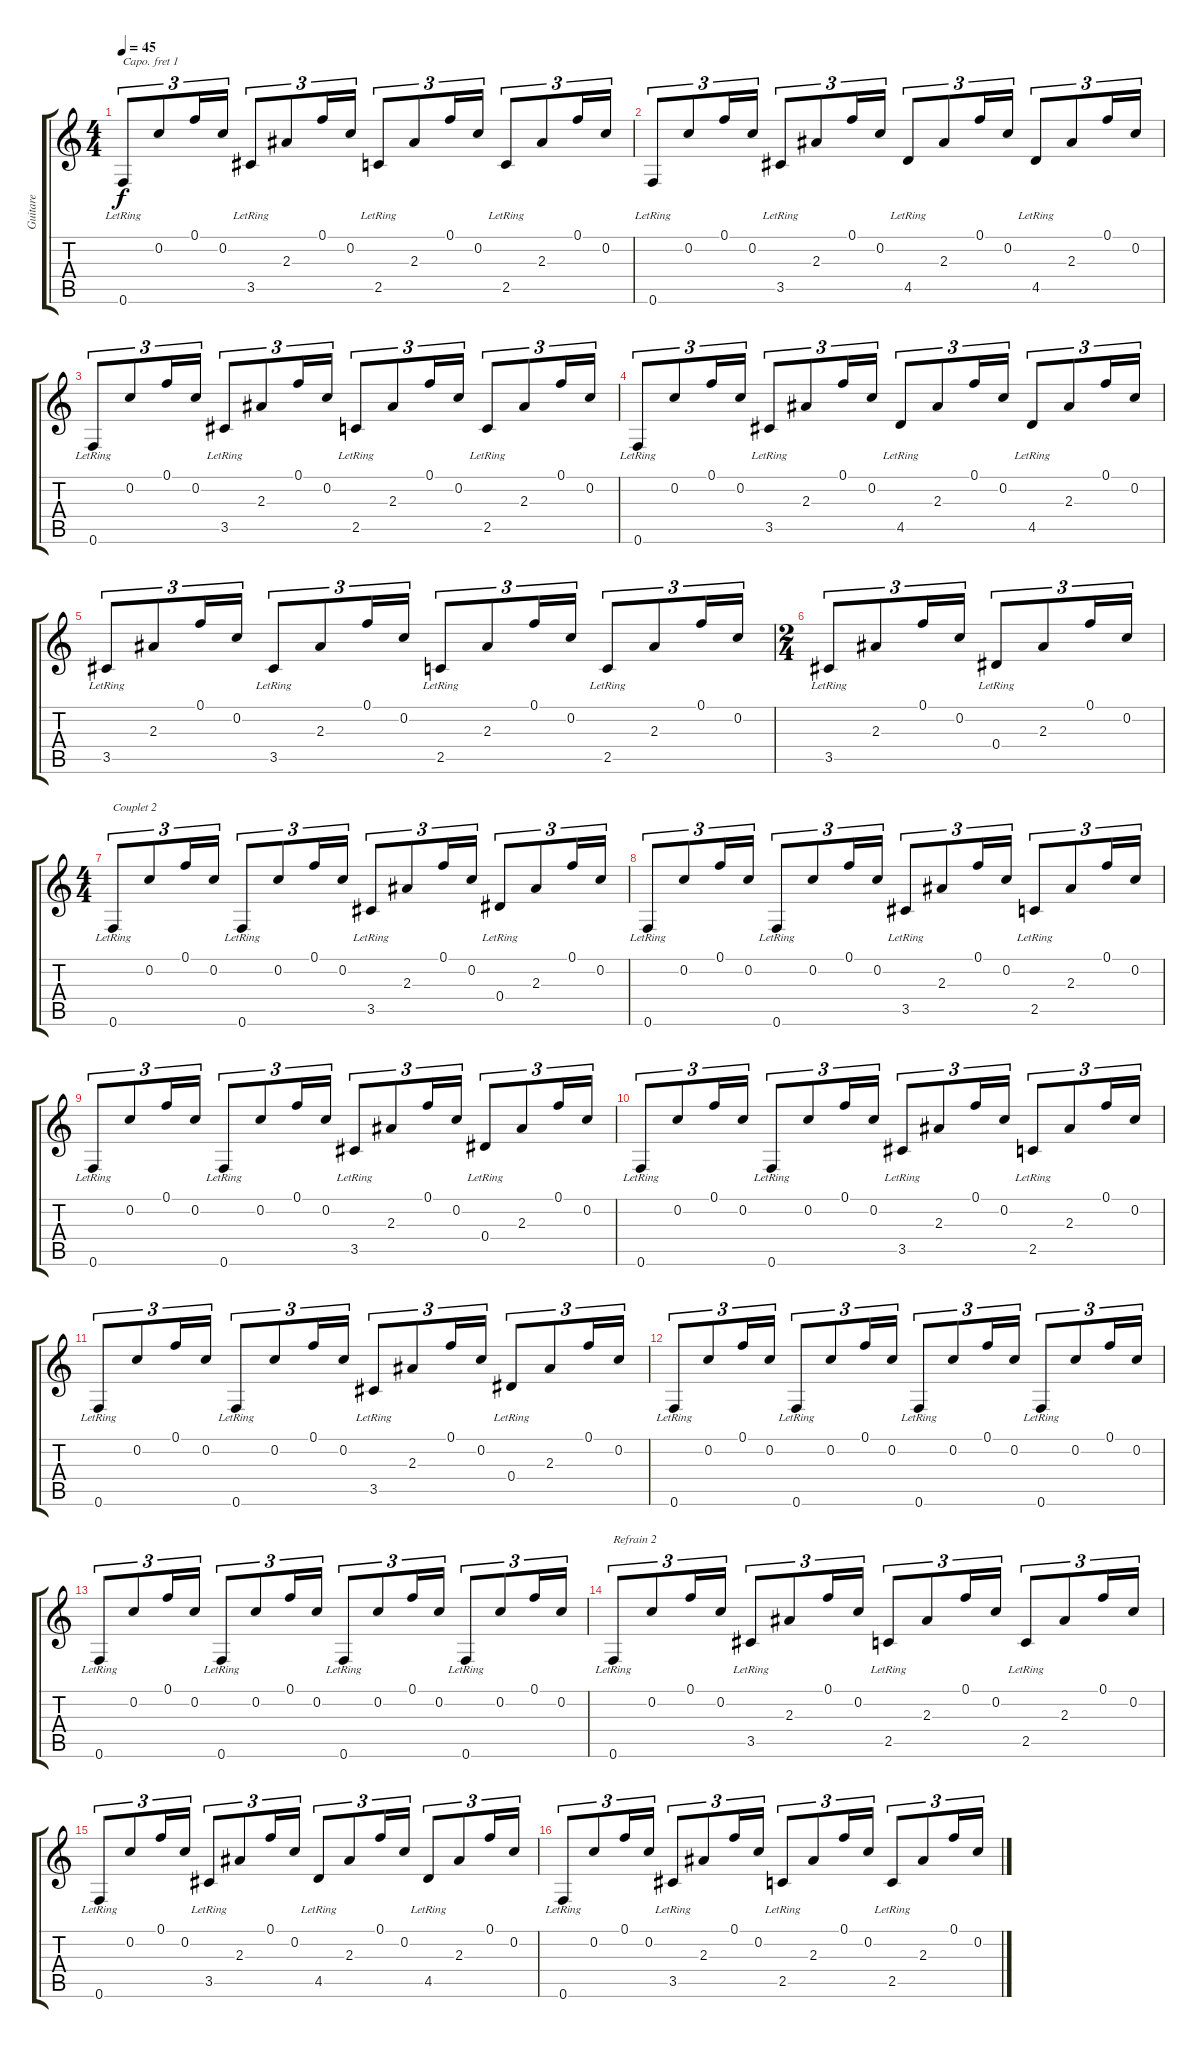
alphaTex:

\track ("Guitare" "Guitare") {instrument acousticguitarsteel}
\staff {score tabs}
\capo 1
\tuning (E4 B3 G3 D3 A2 E2) {hide}
\ts (4 4)
\tempo 45
\clef g2
\ks c
0.6{lr}.8{tu (3 2) dy f} 0.2.8{tu (3 2)} 0.1.16{tu (3 2)} 0.2.16{tu (3 2)} 3.5{lr}.8{tu (3 2)} 2.3.8{tu (3 2)} 0.1.16{tu (3 2)} 0.2.16{tu (3 2)} 2.5{lr}.8{tu (3 2)} 2.3.8{tu (3 2)} 0.1.16{tu (3 2)} 0.2.16{tu (3 2)} 2.5{lr}.8{tu (3 2)} 2.3.8{tu (3 2)} 0.1.16{tu (3 2)} 0.2.16{tu (3 2)} |
0.6{lr}.8{tu (3 2)} 0.2.8{tu (3 2)} 0.1.16{tu (3 2)} 0.2.16{tu (3 2)} 3.5{lr}.8{tu (3 2)} 2.3.8{tu (3 2)} 0.1.16{tu (3 2)} 0.2.16{tu (3 2)} 4.5{lr}.8{tu (3 2)} 2.3.8{tu (3 2)} 0.1.16{tu (3 2)} 0.2.16{tu (3 2)} 4.5{lr}.8{tu (3 2)} 2.3.8{tu (3 2)} 0.1.16{tu (3 2)} 0.2.16{tu (3 2)} |
0.6{lr}.8{tu (3 2)} 0.2.8{tu (3 2)} 0.1.16{tu (3 2)} 0.2.16{tu (3 2)} 3.5{lr}.8{tu (3 2)} 2.3.8{tu (3 2)} 0.1.16{tu (3 2)} 0.2.16{tu (3 2)} 2.5{lr}.8{tu (3 2)} 2.3.8{tu (3 2)} 0.1.16{tu (3 2)} 0.2.16{tu (3 2)} 2.5{lr}.8{tu (3 2)} 2.3.8{tu (3 2)} 0.1.16{tu (3 2)} 0.2.16{tu (3 2)} |
0.6{lr}.8{tu (3 2)} 0.2.8{tu (3 2)} 0.1.16{tu (3 2)} 0.2.16{tu (3 2)} 3.5{lr}.8{tu (3 2)} 2.3.8{tu (3 2)} 0.1.16{tu (3 2)} 0.2.16{tu (3 2)} 4.5{lr}.8{tu (3 2)} 2.3.8{tu (3 2)} 0.1.16{tu (3 2)} 0.2.16{tu (3 2)} 4.5{lr}.8{tu (3 2)} 2.3.8{tu (3 2)} 0.1.16{tu (3 2)} 0.2.16{tu (3 2)} |
3.5{lr}.8{tu (3 2)} 2.3.8{tu (3 2)} 0.1.16{tu (3 2)} 0.2.16{tu (3 2)} 3.5{lr}.8{tu (3 2)} 2.3.8{tu (3 2)} 0.1.16{tu (3 2)} 0.2.16{tu (3 2)} 2.5{lr}.8{tu (3 2)} 2.3.8{tu (3 2)} 0.1.16{tu (3 2)} 0.2.16{tu (3 2)} 2.5{lr}.8{tu (3 2)} 2.3.8{tu (3 2)} 0.1.16{tu (3 2)} 0.2.16{tu (3 2)} |
\ts (2 4)
3.5{lr}.8{tu (3 2)} 2.3.8{tu (3 2)} 0.1.16{tu (3 2)} 0.2.16{tu (3 2)} 0.4{lr}.8{tu (3 2)} 2.3.8{tu (3 2)} 0.1.16{tu (3 2)} 0.2.16{tu (3 2)} |
\ts (4 4)
0.6{lr}.8{tu (3 2) txt "Couplet 2"} 0.2.8{tu (3 2)} 0.1.16{tu (3 2)} 0.2.16{tu (3 2)} 0.6{lr}.8{tu (3 2)} 0.2.8{tu (3 2)} 0.1.16{tu (3 2)} 0.2.16{tu (3 2)} 3.5{lr}.8{tu (3 2)} 2.3.8{tu (3 2)} 0.1.16{tu (3 2)} 0.2.16{tu (3 2)} 0.4{lr}.8{tu (3 2)} 2.3.8{tu (3 2)} 0.1.16{tu (3 2)} 0.2.16{tu (3 2)} |
0.6{lr}.8{tu (3 2)} 0.2.8{tu (3 2)} 0.1.16{tu (3 2)} 0.2.16{tu (3 2)} 0.6{lr}.8{tu (3 2)} 0.2.8{tu (3 2)} 0.1.16{tu (3 2)} 0.2.16{tu (3 2)} 3.5{lr}.8{tu (3 2)} 2.3.8{tu (3 2)} 0.1.16{tu (3 2)} 0.2.16{tu (3 2)} 2.5{lr}.8{tu (3 2)} 2.3.8{tu (3 2)} 0.1.16{tu (3 2)} 0.2.16{tu (3 2)} |
0.6{lr}.8{tu (3 2)} 0.2.8{tu (3 2)} 0.1.16{tu (3 2)} 0.2.16{tu (3 2)} 0.6{lr}.8{tu (3 2)} 0.2.8{tu (3 2)} 0.1.16{tu (3 2)} 0.2.16{tu (3 2)} 3.5{lr}.8{tu (3 2)} 2.3.8{tu (3 2)} 0.1.16{tu (3 2)} 0.2.16{tu (3 2)} 0.4{lr}.8{tu (3 2)} 2.3.8{tu (3 2)} 0.1.16{tu (3 2)} 0.2.16{tu (3 2)} |
0.6{lr}.8{tu (3 2)} 0.2.8{tu (3 2)} 0.1.16{tu (3 2)} 0.2.16{tu (3 2)} 0.6{lr}.8{tu (3 2)} 0.2.8{tu (3 2)} 0.1.16{tu (3 2)} 0.2.16{tu (3 2)} 3.5{lr}.8{tu (3 2)} 2.3.8{tu (3 2)} 0.1.16{tu (3 2)} 0.2.16{tu (3 2)} 2.5{lr}.8{tu (3 2)} 2.3.8{tu (3 2)} 0.1.16{tu (3 2)} 0.2.16{tu (3 2)} |
0.6{lr}.8{tu (3 2)} 0.2.8{tu (3 2)} 0.1.16{tu (3 2)} 0.2.16{tu (3 2)} 0.6{lr}.8{tu (3 2)} 0.2.8{tu (3 2)} 0.1.16{tu (3 2)} 0.2.16{tu (3 2)} 3.5{lr}.8{tu (3 2)} 2.3.8{tu (3 2)} 0.1.16{tu (3 2)} 0.2.16{tu (3 2)} 0.4{lr}.8{tu (3 2)} 2.3.8{tu (3 2)} 0.1.16{tu (3 2)} 0.2.16{tu (3 2)} |
0.6{lr}.8{tu (3 2)} 0.2.8{tu (3 2)} 0.1.16{tu (3 2)} 0.2.16{tu (3 2)} 0.6{lr}.8{tu (3 2)} 0.2.8{tu (3 2)} 0.1.16{tu (3 2)} 0.2.16{tu (3 2)} 0.6{lr}.8{tu (3 2)} 0.2.8{tu (3 2)} 0.1.16{tu (3 2)} 0.2.16{tu (3 2)} 0.6{lr}.8{tu (3 2)} 0.2.8{tu (3 2)} 0.1.16{tu (3 2)} 0.2.16{tu (3 2)} |
0.6{lr}.8{tu (3 2)} 0.2.8{tu (3 2)} 0.1.16{tu (3 2)} 0.2.16{tu (3 2)} 0.6{lr}.8{tu (3 2)} 0.2.8{tu (3 2)} 0.1.16{tu (3 2)} 0.2.16{tu (3 2)} 0.6{lr}.8{tu (3 2)} 0.2.8{tu (3 2)} 0.1.16{tu (3 2)} 0.2.16{tu (3 2)} 0.6{lr}.8{tu (3 2)} 0.2.8{tu (3 2)} 0.1.16{tu (3 2)} 0.2.16{tu (3 2)} |
0.6{lr}.8{tu (3 2) txt "Refrain 2"} 0.2.8{tu (3 2)} 0.1.16{tu (3 2)} 0.2.16{tu (3 2)} 3.5{lr}.8{tu (3 2)} 2.3.8{tu (3 2)} 0.1.16{tu (3 2)} 0.2.16{tu (3 2)} 2.5{lr}.8{tu (3 2)} 2.3.8{tu (3 2)} 0.1.16{tu (3 2)} 0.2.16{tu (3 2)} 2.5{lr}.8{tu (3 2)} 2.3.8{tu (3 2)} 0.1.16{tu (3 2)} 0.2.16{tu (3 2)} |
0.6{lr}.8{tu (3 2)} 0.2.8{tu (3 2)} 0.1.16{tu (3 2)} 0.2.16{tu (3 2)} 3.5{lr}.8{tu (3 2)} 2.3.8{tu (3 2)} 0.1.16{tu (3 2)} 0.2.16{tu (3 2)} 4.5{lr}.8{tu (3 2)} 2.3.8{tu (3 2)} 0.1.16{tu (3 2)} 0.2.16{tu (3 2)} 4.5{lr}.8{tu (3 2)} 2.3.8{tu (3 2)} 0.1.16{tu (3 2)} 0.2.16{tu (3 2)} |
0.6{lr}.8{tu (3 2)} 0.2.8{tu (3 2)} 0.1.16{tu (3 2)} 0.2.16{tu (3 2)} 3.5{lr}.8{tu (3 2)} 2.3.8{tu (3 2)} 0.1.16{tu (3 2)} 0.2.16{tu (3 2)} 2.5{lr}.8{tu (3 2)} 2.3.8{tu (3 2)} 0.1.16{tu (3 2)} 0.2.16{tu (3 2)} 2.5{lr}.8{tu (3 2)} 2.3.8{tu (3 2)} 0.1.16{tu (3 2)} 0.2.16{tu (3 2)}
